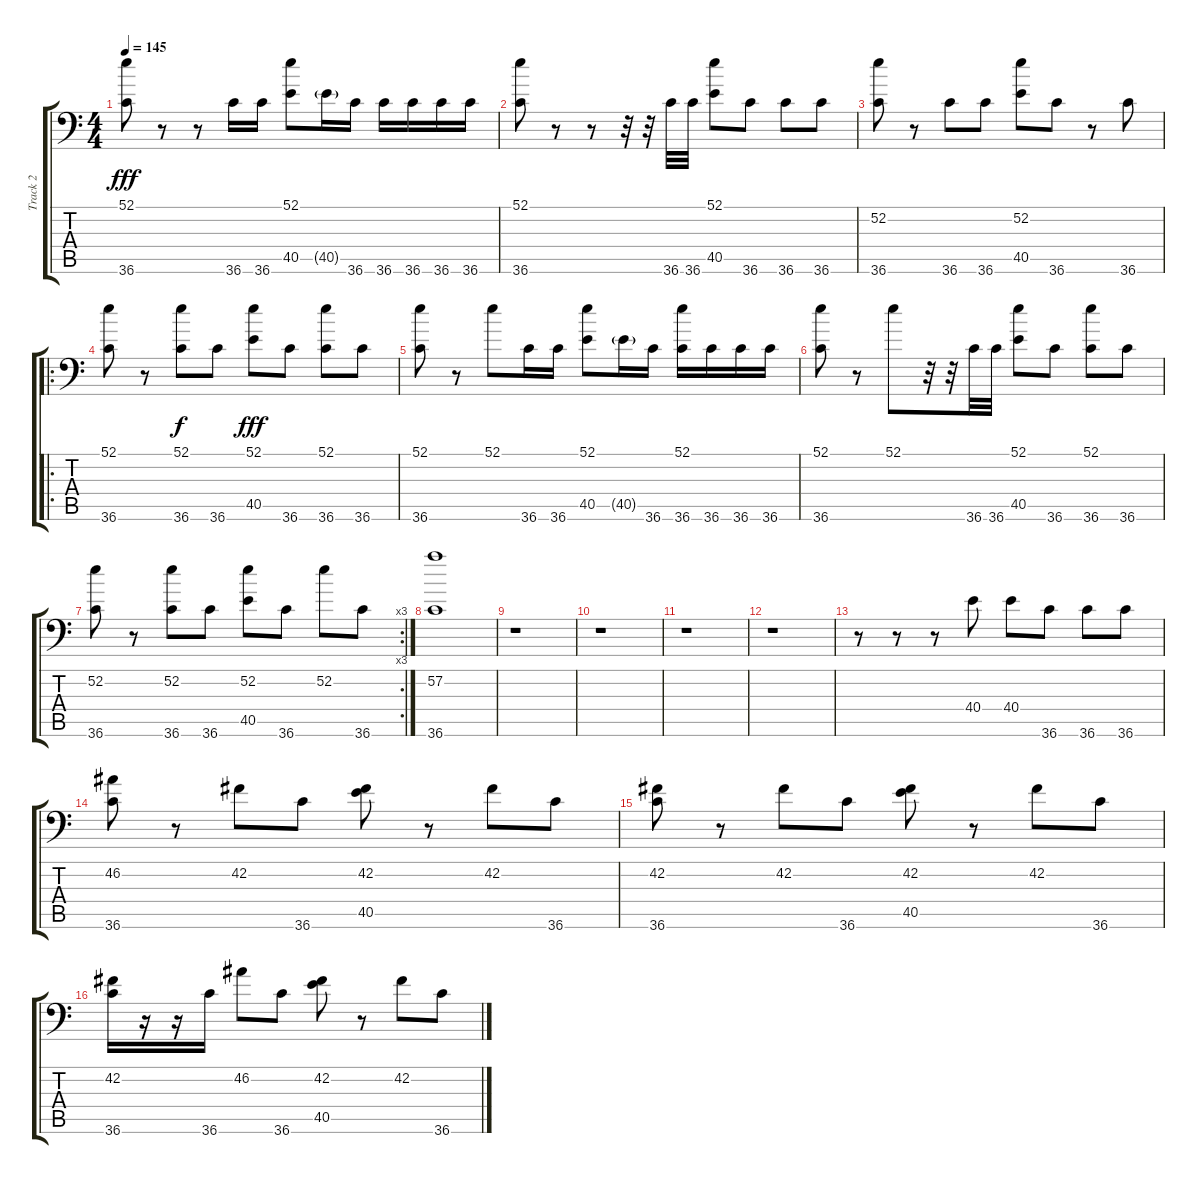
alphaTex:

\track ("Track 2" "Track 2") {instrument acousticgrandpiano}
\staff {score tabs}
\tuning (C-1 C-1 C-1 C-1 C-1 C-1) {hide}
\ts (4 4)
\tempo 145
\clef f4
\ks c
(52.1 36.6).8{dy fff} r.8 r.8 36.6.16 36.6.16 (52.1 40.5).8 40.5{g}.16 36.6.16 36.6.16 36.6.16 36.6.16 36.6.16 |
(52.1 36.6).8 r.8 r.8 r.32 r.32 36.6.32 36.6.32 (52.1 40.5).8 36.6.8 36.6.8 36.6.8 |
(52.2 36.6).8 r.8 36.6.8 36.6.8 (52.2 40.5).8 36.6.8 r.8 36.6.8 |
\ro
(52.1 36.6).8 r.8 (52.1 36.6).8{dy f} 36.6.8 (52.1 40.5).8{dy fff} 36.6.8 (52.1 36.6).8 36.6.8 |
(52.1 36.6).8 r.8 52.1.8 36.6.16 36.6.16 (52.1 40.5).8 40.5{g}.16 36.6.16 (52.1 36.6).16 36.6.16 36.6.16 36.6.16 |
(52.1 36.6).8 r.8 52.1.8 r.32 r.32 36.6.32 36.6.32 (52.1 40.5).8 36.6.8 (52.1 36.6).8 36.6.8 |
\rc 3
(52.2 36.6).8 r.8 (52.2 36.6).8 36.6.8 (52.2 40.5).8 36.6.8 52.2.8 36.6.8 |
(57.2 36.6).1 |
r.1 |
r.1 |
r.1 |
r.1 |
r.8 r.8 r.8 40.4.8 40.4.8 36.6.8 36.6.8 36.6.8 |
(46.2 36.6).8 r.8 42.2.8 36.6.8 (42.2 40.5).8 r.8 42.2.8 36.6.8 |
(42.2 36.6).8 r.8 42.2.8 36.6.8 (42.2 40.5).8 r.8 42.2.8 36.6.8 |
(42.2 36.6).16 r.16 r.16 36.6.16 46.2.8 36.6.8 (42.2 40.5).8 r.8 42.2.8 36.6.8
